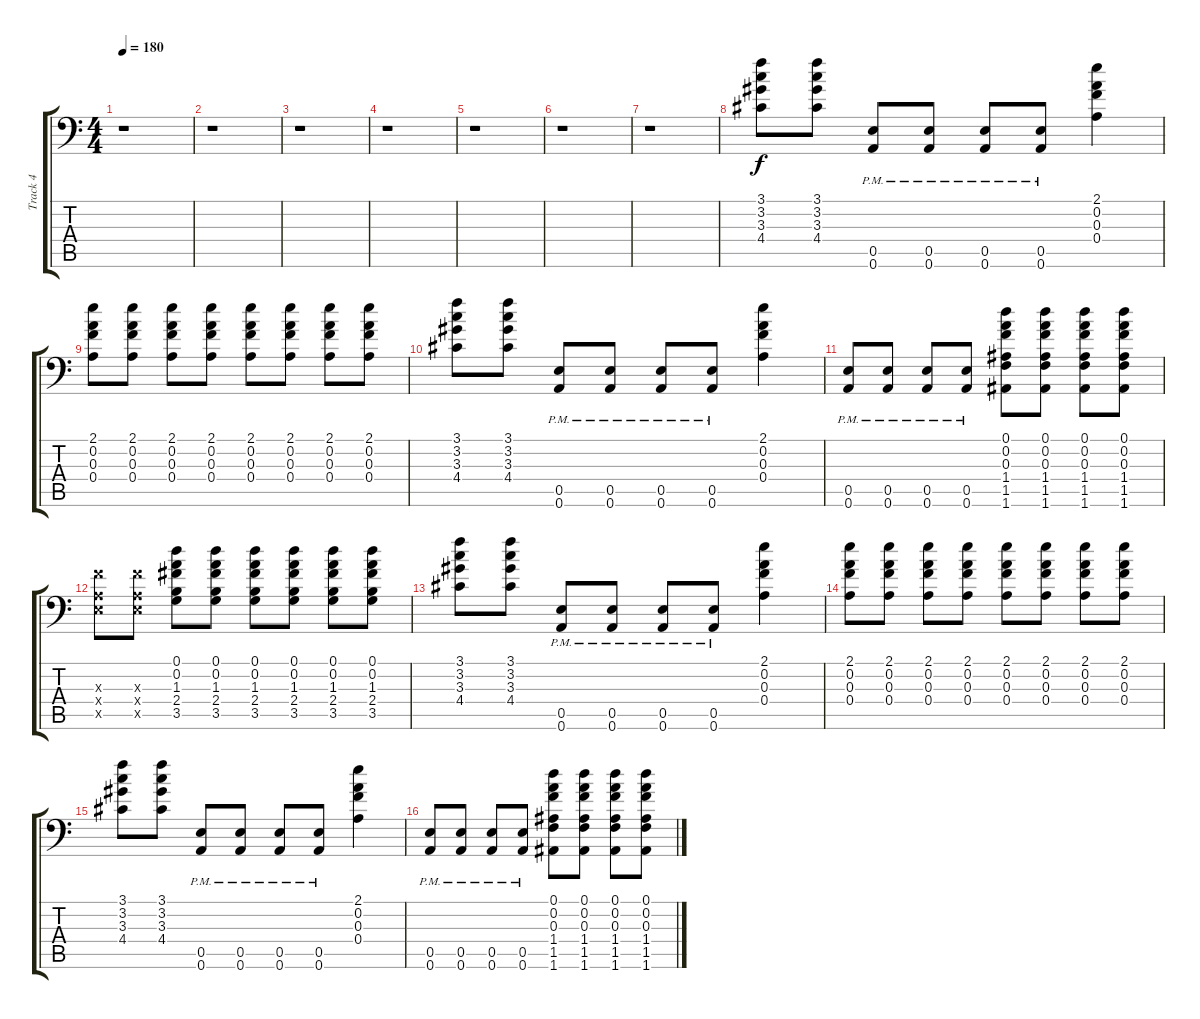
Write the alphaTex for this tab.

\track ("Track 4" "Track 4") {instrument overdrivenguitar}
\staff {score tabs}
\tuning (D4 A3 F3 A2 E2 A1) {hide}
\ts (4 4)
\tempo 180
\clef f4
\ks c
r.1{dy f} |
r.1 |
r.1 |
r.1 |
r.1 |
r.1 |
r.1 |
(3.1 3.2 3.3 4.4).8 (3.1 3.2 3.3 4.4).8 (0.5{pm} 0.6{pm}).8 (0.5{pm} 0.6{pm}).8 (0.5{pm} 0.6{pm}).8 (0.5{pm} 0.6{pm}).8 (2.1 0.2 0.3 0.4).4 |
(2.1 0.2 0.3 0.4).8 (2.1 0.2 0.3 0.4).8 (2.1 0.2 0.3 0.4).8 (2.1 0.2 0.3 0.4).8 (2.1 0.2 0.3 0.4).8 (2.1 0.2 0.3 0.4).8 (2.1 0.2 0.3 0.4).8 (2.1 0.2 0.3 0.4).8 |
(3.1 3.2 3.3 4.4).8 (3.1 3.2 3.3 4.4).8 (0.5{pm} 0.6{pm}).8 (0.5{pm} 0.6{pm}).8 (0.5{pm} 0.6{pm}).8 (0.5{pm} 0.6{pm}).8 (2.1 0.2 0.3 0.4).4 |
(0.5{pm} 0.6{pm}).8 (0.5{pm} 0.6{pm}).8 (0.5{pm} 0.6{pm}).8 (0.5{pm} 0.6{pm}).8 (0.1 0.2 0.3 1.4 1.5 1.6).8 (0.1 0.2 0.3 1.4 1.5 1.6).8 (0.1 0.2 0.3 1.4 1.5 1.6).8 (0.1 0.2 0.3 1.4 1.5 1.6).8 |
(0.3{x} 0.4{x} 0.5{x}).8 (0.3{x} 0.4{x} 0.5{x}).8 (0.1 0.2 1.3 2.4 3.5).8 (0.1 0.2 1.3 2.4 3.5).8 (0.1 0.2 1.3 2.4 3.5).8 (0.1 0.2 1.3 2.4 3.5).8 (0.1 0.2 1.3 2.4 3.5).8 (0.1 0.2 1.3 2.4 3.5).8 |
(3.1 3.2 3.3 4.4).8 (3.1 3.2 3.3 4.4).8 (0.5{pm} 0.6{pm}).8 (0.5{pm} 0.6{pm}).8 (0.5{pm} 0.6{pm}).8 (0.5{pm} 0.6{pm}).8 (2.1 0.2 0.3 0.4).4 |
(2.1 0.2 0.3 0.4).8 (2.1 0.2 0.3 0.4).8 (2.1 0.2 0.3 0.4).8 (2.1 0.2 0.3 0.4).8 (2.1 0.2 0.3 0.4).8 (2.1 0.2 0.3 0.4).8 (2.1 0.2 0.3 0.4).8 (2.1 0.2 0.3 0.4).8 |
(3.1 3.2 3.3 4.4).8 (3.1 3.2 3.3 4.4).8 (0.5{pm} 0.6{pm}).8 (0.5{pm} 0.6{pm}).8 (0.5{pm} 0.6{pm}).8 (0.5{pm} 0.6{pm}).8 (2.1 0.2 0.3 0.4).4 |
(0.5{pm} 0.6{pm}).8 (0.5{pm} 0.6{pm}).8 (0.5{pm} 0.6{pm}).8 (0.5{pm} 0.6{pm}).8 (0.1 0.2 0.3 1.4 1.5 1.6).8 (0.1 0.2 0.3 1.4 1.5 1.6).8 (0.1 0.2 0.3 1.4 1.5 1.6).8 (0.1 0.2 0.3 1.4 1.5 1.6).8
